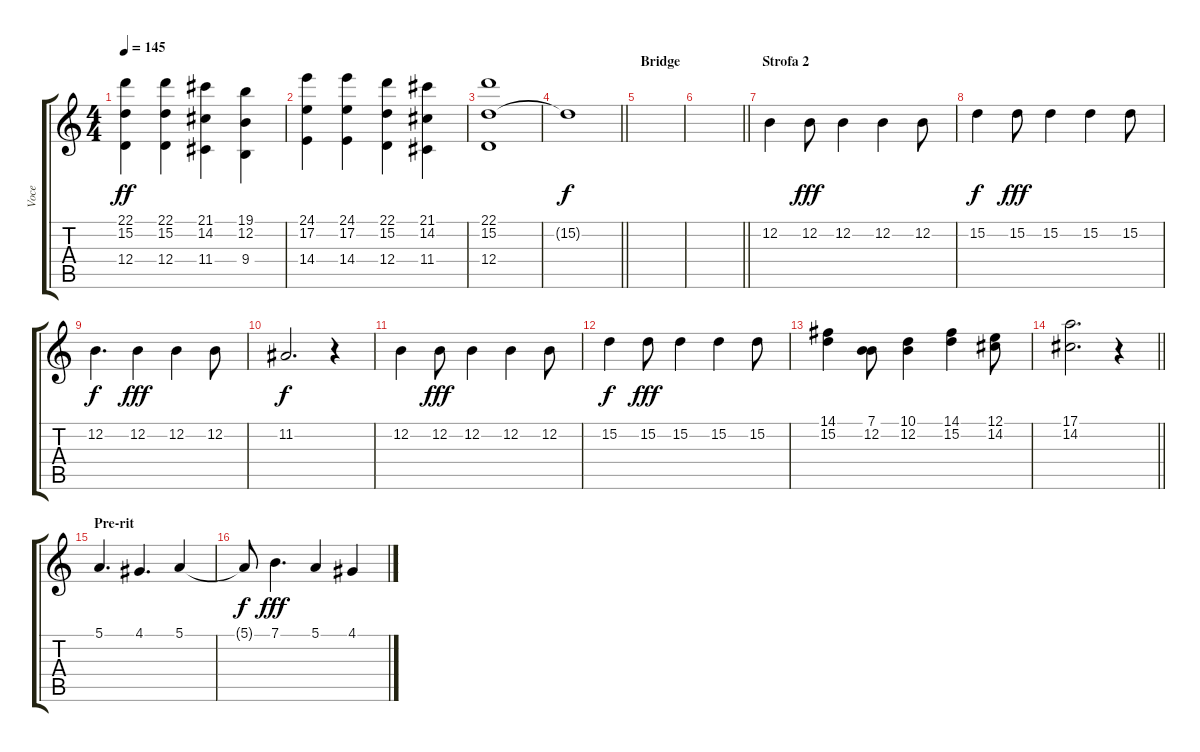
\track ("Voce" "Voce") {instrument lead6voice}
\staff {score tabs}
\tuning (E4 B3 G3 D3 A2 E2) {hide}
\ts (4 4)
\tempo 145
\clef g2
\ks c
(22.1 15.2 12.4).4{dy ff} (22.1 15.2 12.4).4 (21.1 14.2 11.4).4 (19.1 12.2 9.4).4 |
(24.1 17.2 14.4).4 (24.1 17.2 14.4).4 (22.1 15.2 12.4).4 (21.1 14.2 11.4).4 |
(22.1 15.2 12.4).1 |
\barLineRight lightlight
15.2{t}.1{dy f} |
\section ("" "Bridge")
|
\barLineRight lightlight
|
\section ("" "Strofa 2")
12.2.4 12.2.8{dy fff} 12.2.4 12.2.4 12.2.8 |
15.2.4{dy f} 15.2.8{dy fff} 15.2.4 15.2.4 15.2.8 |
12.2.4{d dy f} 12.2.4{dy fff} 12.2.4 12.2.8 |
11.2.2{d dy f} r.4 |
12.2.4 12.2.8{dy fff} 12.2.4 12.2.4 12.2.8 |
15.2.4{dy f} 15.2.8{dy fff} 15.2.4 15.2.4 15.2.8 |
(14.1 15.2).4 (7.1 12.2).8 (10.1 12.2).4 (14.1 15.2).4 (12.1 14.2).8 |
\barLineRight lightlight
(17.1 14.2).2{d} r.4 |
\section ("" "Pre-rit")
5.1.4{d} 4.1.4{d} 5.1.4 |
5.1{t}.8{dy f} 7.1.4{d dy fff} 5.1.4 4.1.4
